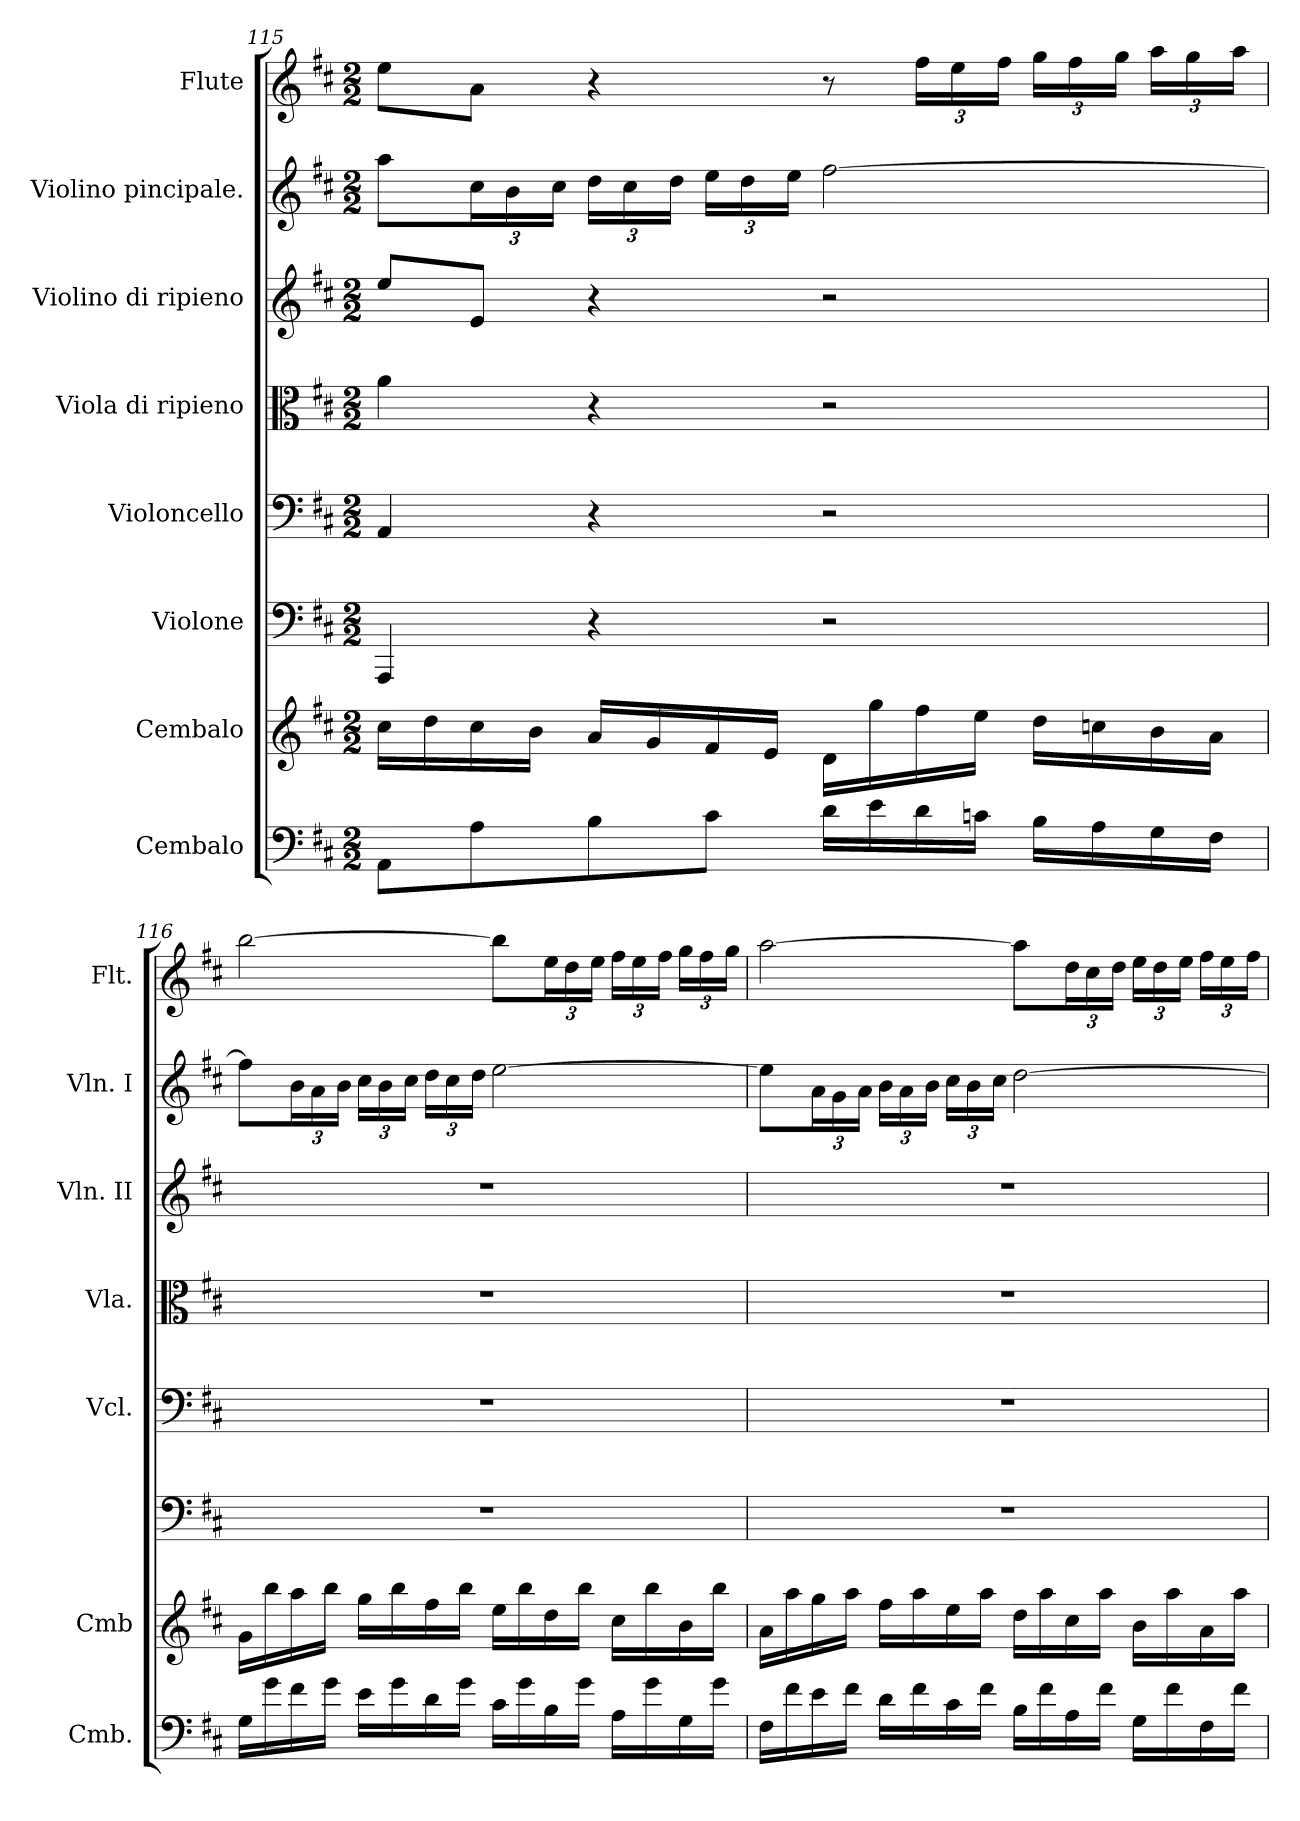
**kern	**kern	**kern	**kern	**kern	**kern	**kern	**kern
*part8	*part7	*part6	*part5	*part4	*part3	*part2	*part1
*staff8	*staff7	*staff6	*staff5	*staff4	*staff3	*staff2	*staff1
*I"Cembalo	*I"Cembalo	*I"Violone	*I"Violoncello	*I"Viola di ripieno	*I"Violino di ripieno	*I"Violino pincipale.	*I"Flute
*I'Cmb.	*I'Cmb	*	*I'Vcl.	*I'Vla.	*I'Vln. II	*I'Vln. I	*I'Flt.
!!LO:PB:g=z
*clefF4	*clefG2	*clefF4	*clefF4	*clefC3	*clefG2	*clefG2	*clefG2
*	*	*ITrd7c12	*	*	*	*	*
*k[f#c#]	*k[f#c#]	*k[f#c#]	*k[f#c#]	*k[f#c#]	*k[f#c#]	*k[f#c#]	*k[f#c#]
*D:	*D:	*D:	*D:	*D:	*D:	*D:	*D:
*M2/2	*M2/2	*M2/2	*M2/2	*M2/2	*M2/2	*M2/2	*M2/2
=115	=115	=115	=115	=115	=115	=115	=115
8AA\L	16cc#\LL	4AAAA/	4AA/	4a\	8ee/L	8aa\L	8ee\L
.	16dd\	.	.	.	.	.	.
*	*	*	*	*	*	*Xbrackettup	*
8A\	16cc#\	.	.	.	8e/J	24cc#\L	8a\J
.	.	.	.	.	.	24b\	.
.	16b\JJ	.	.	.	.	.	.
.	.	.	.	.	.	24cc#\JJ	.
8B\	16a/LL	4r	4r	4r	4r	24dd\LL	4r
.	.	.	.	.	.	24cc#\	.
.	16g/	.	.	.	.	.	.
.	.	.	.	.	.	24dd\JJ	.
8c#\J	16f#/	.	.	.	.	24ee\LL	.
.	.	.	.	.	.	24dd\	.
.	16e/JJ	.	.	.	.	.	.
.	.	.	.	.	.	24ee\JJ	.
16d\LL	16d\LL	2r	2r	2r	2r	[2ff#\	8r
16e\	16gg\	.	.	.	.	.	.
*	*	*	*	*	*	*	*Xbrackettup
16d\	16ff#\	.	.	.	.	.	24ff#\LL
.	.	.	.	.	.	.	24ee\
16cn\JJ	16ee\JJ	.	.	.	.	.	.
.	.	.	.	.	.	.	24ff#\JJ
16B\LL	16dd\LL	.	.	.	.	.	24gg\LL
.	.	.	.	.	.	.	24ff#\
16A\	16ccn\	.	.	.	.	.	.
.	.	.	.	.	.	.	24gg\JJ
16G\	16b\	.	.	.	.	.	24aa\LL
.	.	.	.	.	.	.	24gg\
16F#\JJ	16a\JJ	.	.	.	.	.	.
.	.	.	.	.	.	.	24aa\JJ
=116	=116	=116	=116	=116	=116	=116	=116
16G\LL	16g\LL	1r	1r	1r	1r	8ff#\L]	[2bb\
16g\	16bb\	.	.	.	.	.	.
16f#\	16aa\	.	.	.	.	24b\L	.
.	.	.	.	.	.	24a\	.
16g\JJ	16bb\JJ	.	.	.	.	.	.
.	.	.	.	.	.	24b\JJ	.
16e\LL	16gg\LL	.	.	.	.	24cc#\LL	.
.	.	.	.	.	.	24b\	.
16g\	16bb\	.	.	.	.	.	.
.	.	.	.	.	.	24cc#\JJ	.
16d\	16ff#\	.	.	.	.	24dd\LL	.
.	.	.	.	.	.	24cc#\	.
16g\JJ	16bb\JJ	.	.	.	.	.	.
.	.	.	.	.	.	24dd\JJ	.
16c#\LL	16ee\LL	.	.	.	.	[2ee\	8bb\L]
16g\	16bb\	.	.	.	.	.	.
16B\	16dd\	.	.	.	.	.	24ee\L
.	.	.	.	.	.	.	24dd\
16g\JJ	16bb\JJ	.	.	.	.	.	.
.	.	.	.	.	.	.	24ee\JJ
16A\LL	16cc#\LL	.	.	.	.	.	24ff#\LL
.	.	.	.	.	.	.	24ee\
16g\	16bb\	.	.	.	.	.	.
.	.	.	.	.	.	.	24ff#\JJ
16G\	16b\	.	.	.	.	.	24gg\LL
.	.	.	.	.	.	.	24ff#\
16g\JJ	16bb\JJ	.	.	.	.	.	.
.	.	.	.	.	.	.	24gg\JJ
=117	=117	=117	=117	=117	=117	=117	=117
16F#\LL	16a\LL	1r	1r	1r	1r	8ee\L]	[2aa\
16f#\	16aa\	.	.	.	.	.	.
16e\	16gg\	.	.	.	.	24a\L	.
.	.	.	.	.	.	24g\	.
16f#\JJ	16aa\JJ	.	.	.	.	.	.
.	.	.	.	.	.	24a\JJ	.
16d\LL	16ff#\LL	.	.	.	.	24b\LL	.
.	.	.	.	.	.	24a\	.
16f#\	16aa\	.	.	.	.	.	.
.	.	.	.	.	.	24b\JJ	.
16c#\	16ee\	.	.	.	.	24cc#\LL	.
.	.	.	.	.	.	24b\	.
16f#\JJ	16aa\JJ	.	.	.	.	.	.
.	.	.	.	.	.	24cc#\JJ	.
16B\LL	16dd\LL	.	.	.	.	[2dd\	8aa\L]
16f#\	16aa\	.	.	.	.	.	.
16A\	16cc#\	.	.	.	.	.	24dd\L
.	.	.	.	.	.	.	24cc#\
16f#\JJ	16aa\JJ	.	.	.	.	.	.
.	.	.	.	.	.	.	24dd\JJ
16G\LL	16b\LL	.	.	.	.	.	24ee\LL
.	.	.	.	.	.	.	24dd\
16f#\	16aa\	.	.	.	.	.	.
.	.	.	.	.	.	.	24ee\JJ
16F#\	16a\	.	.	.	.	.	24ff#\LL
.	.	.	.	.	.	.	24ee\
16f#\JJ	16aa\JJ	.	.	.	.	.	.
.	.	.	.	.	.	.	24ff#\JJ
=	=	=	=	=	=	=	=
*-	*-	*-	*-	*-	*-	*-	*-
